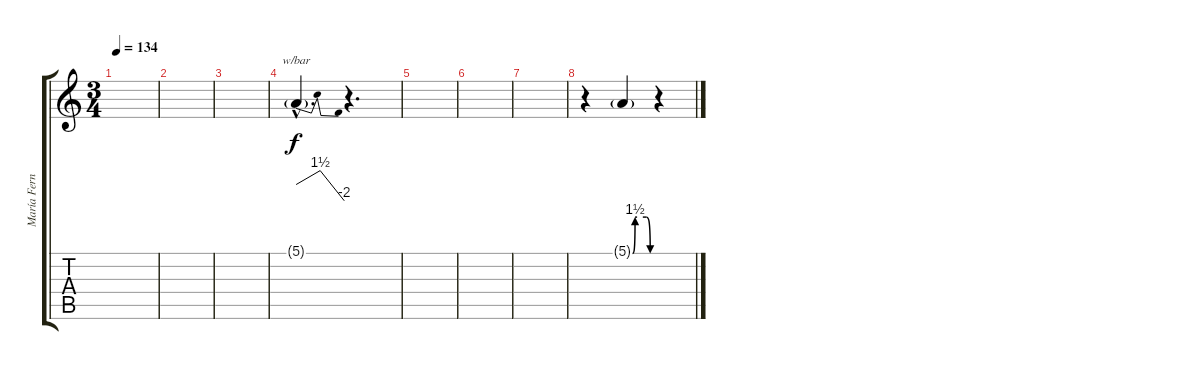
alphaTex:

\track ("María Fernanda (voz)" "María Fern") {instrument choiraahs}
\staff {score tabs}
\tuning (E4 B3 G3 D3 A2 E2) {hide}
\ts (3 4)
\tempo 134
\clef g2
\ks c
|
|
|
5.1{g hac}.4{d tbe (dip default 0 0 11 6 35 6 60 -8)} r.4{d} |
|
|
|
r.4 5.1{be (custom 0 0 8 6 15 6 47 6 60 0) g}.4 r.4
